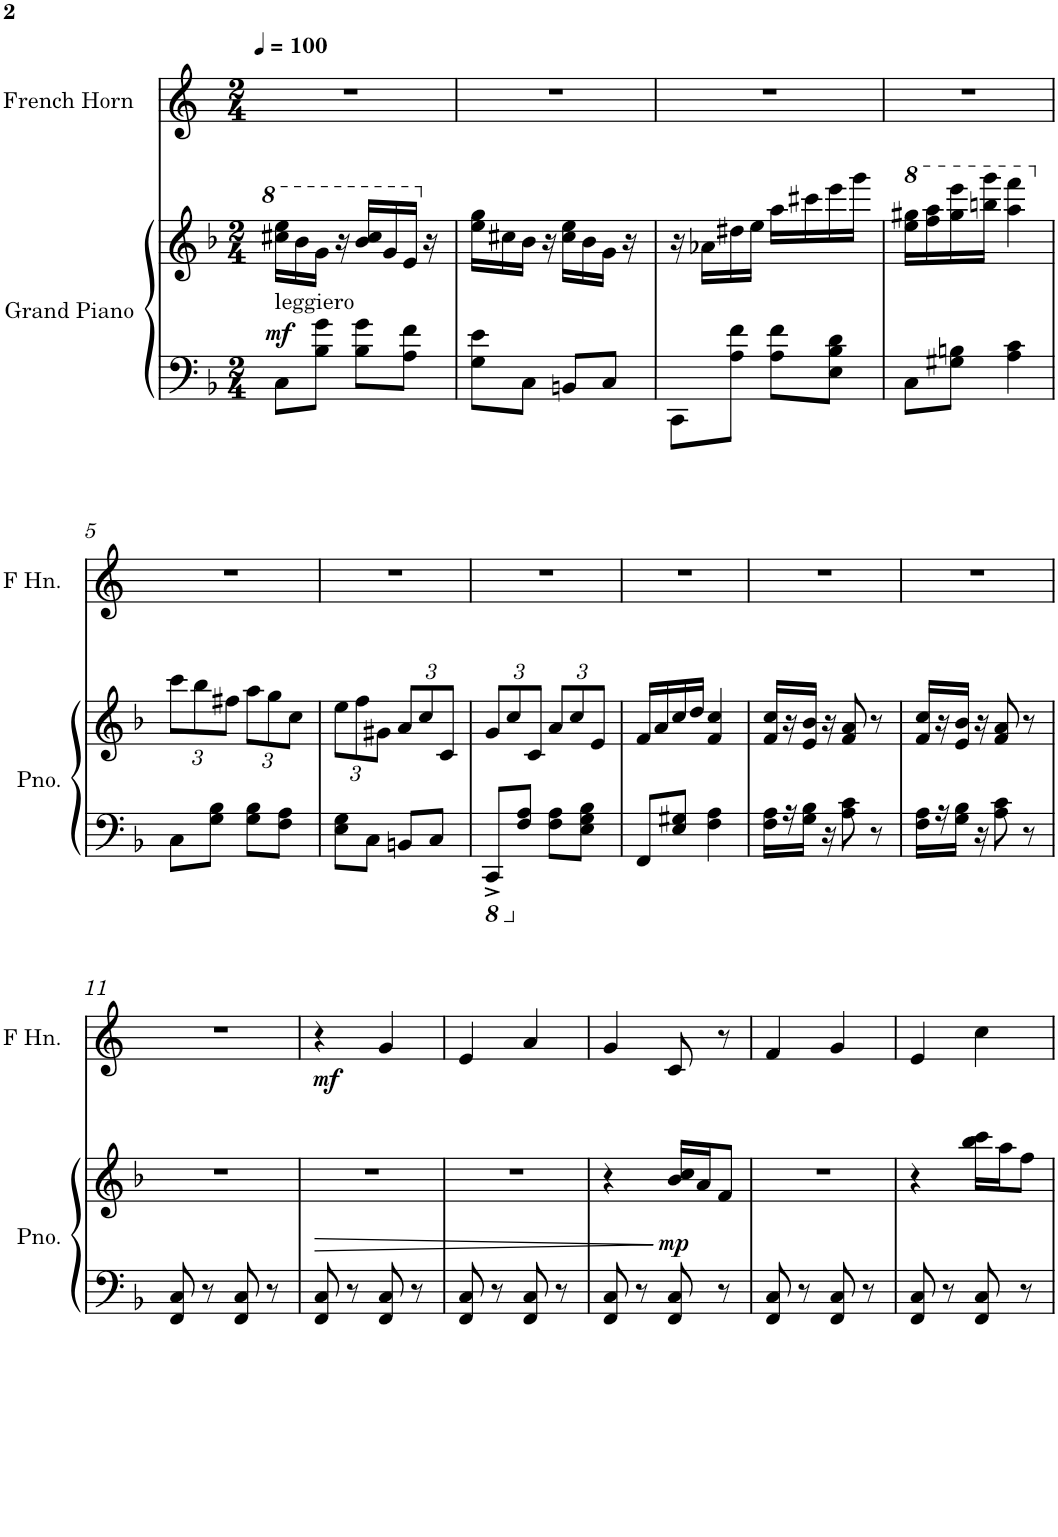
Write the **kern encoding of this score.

**kern	**kern	**dynam	**kern	**dynam
*part2	*part2	*part2	*part1	*part1
*staff3	*staff2	*staff2/3	*staff1	*staff1
*I"Grand Piano	*	*	*I"French Horn	*
*I'Pno.	*	*	*I'F Hn.	*
*clefF4	*clefG2	*	*clefG2	*
*	*	*	*Trd4c7	*
*k[b-]	*k[b-]	*	*k[]	*
*M2/4	*M2/4	*	*M2/4	*
*MM100	*MM100	*	*MM100	*
*	*8va	*	*	*
=1	=1	=1	=1	=1
!LO:TX:a:t=leggiero	!	!	!	!
!	!	!LO:DY:a=2	!	!
8C\L	16ccc#X\ 16eee\LL	mf	2r	.
.	16bb-\	.	.	.
8B-\ 8g\J	16gg\JJ	.	.	.
.	16r	.	.	.
8B-\ 8g\L	16bb-/ 16ccc#/LL	.	.	.
.	16gg/	.	.	.
8A\ 8f\J	16ee/JJ	.	.	.
.	16r	.	.	.
=2	=2	=2	=2	=2
*	*X8va	*	*	*
8G\ 8e\L	16ee\ 16gg\LL	.	2r	.
.	16cc#X\	.	.	.
8C\J	16b-\JJ	.	.	.
.	16r	.	.	.
8BBn/L	16cc#\ 16ee\LL	.	.	.
.	16b-\	.	.	.
8C/J	16g\JJ	.	.	.
.	16r	.	.	.
=3	=3	=3	=3	=3
8CC\L	16r	.	2r	.
.	16a-X\LL	.	.	.
8A\ 8f\J	16dd#X\	.	.	.
.	16ee\JJ	.	.	.
8A\ 8f\L	16aa\LL	.	.	.
.	16ccc#X\	.	.	.
8E\ 8B-\ 8d\J	16eee\	.	.	.
.	16ggg\JJ	.	.	.
=4	=4	=4	=4	=4
*	*8va	*	*	*
8C\L	16eee\ 16ggg#X\LL	.	2r	.
.	16fff\ 16aaa\	.	.	.
8G#X\ 8Bn\J	16ggg#\ 16eeee\	.	.	.
.	16bbbn\ 16gggg\JJ	.	.	.
4A\ 4c\	4aaa\ 4ffff\	.	.	.
!!LO:LB:g=z
=5	=5	=5	=5	=5
*	*X8va	*	*	*
*	*Xbrackettup	*	*	*
8C\L	12ccc\L	.	2r	.
.	12bb-\	.	.	.
8G\ 8B-\J	.	.	.	.
.	12ff#X\J	.	.	.
8G\ 8B-\L	12aa\L	.	.	.
.	12gg\	.	.	.
8F\ 8A\J	.	.	.	.
.	12cc\J	.	.	.
=6	=6	=6	=6	=6
8E\ 8G\L	12ee\L	.	2r	.
.	12ff\	.	.	.
8C\J	.	.	.	.
.	12g#X\J	.	.	.
8BBn/L	12a/L	.	.	.
.	12cc/	.	.	.
8C/J	.	.	.	.
.	12c/J	.	.	.
=7	=7	=7	=7	=7
*8ba	*	*	*	*
8CCC^/L	12g/L	.	2r	.
.	12cc/	.	.	.
*X8ba	*	*	*	*
8F/ 8A/J	.	.	.	.
.	12c/J	.	.	.
8F\ 8A\L	12a/L	.	.	.
.	12cc/	.	.	.
8E\ 8G\ 8B-\J	.	.	.	.
.	12e/J	.	.	.
=8	=8	=8	=8	=8
8FF/L	16f/LL	.	2r	.
.	16a/	.	.	.
8E/ 8G#X/J	16cc/	.	.	.
.	16dd/JJ	.	.	.
4F\ 4A\	4f/ 4cc/	.	.	.
=9	=9	=9	=9	=9
16F\ 16A\LL	16f/ 16cc/LL	.	2r	.
16r	16r	.	.	.
16G\ 16B-\JJ	16e/ 16b-/JJ	.	.	.
16r	16r	.	.	.
8A\ 8c\	8f/ 8a/	.	.	.
8r	8r	.	.	.
=10	=10	=10	=10	=10
16F\ 16A\LL	16f/ 16cc/LL	.	2r	.
16r	16r	.	.	.
16G\ 16B-\JJ	16e/ 16b-/JJ	.	.	.
16r	16r	.	.	.
8A\ 8c\	8f/ 8a/	.	.	.
8r	8r	.	.	.
!!LO:LB:g=z
=11	=11	=11	=11	=11
8FF/ 8C/	2r	.	2r	.
8r	.	.	.	.
8FF/ 8C/	.	.	.	.
8r	.	.	.	.
=12	=12	=12	=12	=12
*	*	*	*^	*
8FF/ 8C/	2r	.	4r	32ryy	.
!	!	!	!	!	!LO:DY:b
.	.	.	.	4...ryy	mf
8r	.	.	.	.	.
8FF/ 8C/	.	.	4g/	.	.
8r	.	.	.	.	.
*	*	*	*v	*v	*
=13	=13	=13	=13	=13
8FF/ 8C/	2r	.	4e/	.
8r	.	.	.	.
8FF/ 8C/	.	.	4a/	.
8r	.	.	.	.
=14	=14	=14	=14	=14
8FF/ 8C/	4r	.	4g/	.
8r	.	.	.	.
!	!	!LO:DY:a=2	!	!
8FF/ 8C/	16b-/ 16cc/LL	mp	8c/	.
.	16a/J	.	.	.
8r	8f/J	.	8r	.
=15	=15	=15	=15	=15
8FF/ 8C/	2r	.	4f/	.
8r	.	.	.	.
8FF/ 8C/	.	.	4g/	.
8r	.	.	.	.
=16	=16	=16	=16	=16
8FF/ 8C/	4r	.	4e/	.
8r	.	.	.	.
8FF/ 8C/	16bb-\ 16ccc\LL	.	4cc\	.
.	16aa\J	.	.	.
8r	8ff\J	.	.	.
=	=	=	=	=
*-	*-	*-	*-	*-
